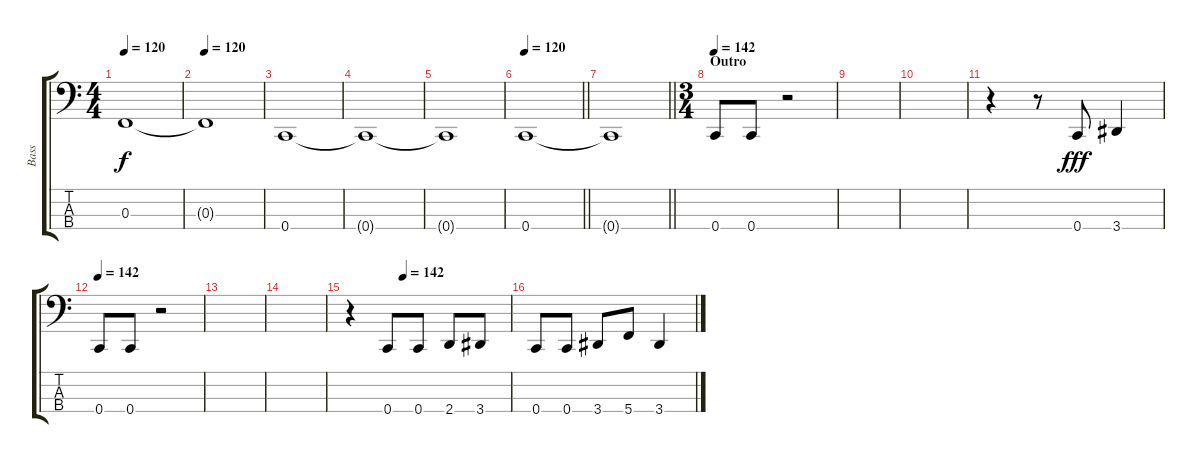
\track ("Bass" "Bass") {instrument electricbassfinger}
\staff {score tabs}
\tuning (Eb2 Bb1 F1 C1) {hide}
\ts (4 4)
\tempo 120
\clef f4
\ks c
0.3.1{dy f} |
\tempo 120
0.3{t}.1 |
0.4.1 |
0.4{t}.1 |
0.4{t}.1 |
\tempo 120
\barLineRight lightlight
0.4.1 |
\barLineRight lightlight
0.4{t}.1 |
\ts (3 4)
\section ("" "Outro")
\tempo 142
0.4.8 0.4.8 r.2 |
|
|
r.4 r.8 0.4.8{dy fff} 3.4.4 |
\tempo 142
0.4.8 0.4.8 r.2 |
|
|
\tempo (142 0.3333333333333333)
r.4 0.4.8 0.4.8 2.4.8 3.4.8 |
0.4.8 0.4.8 3.4.8 5.4.8 3.4.4
